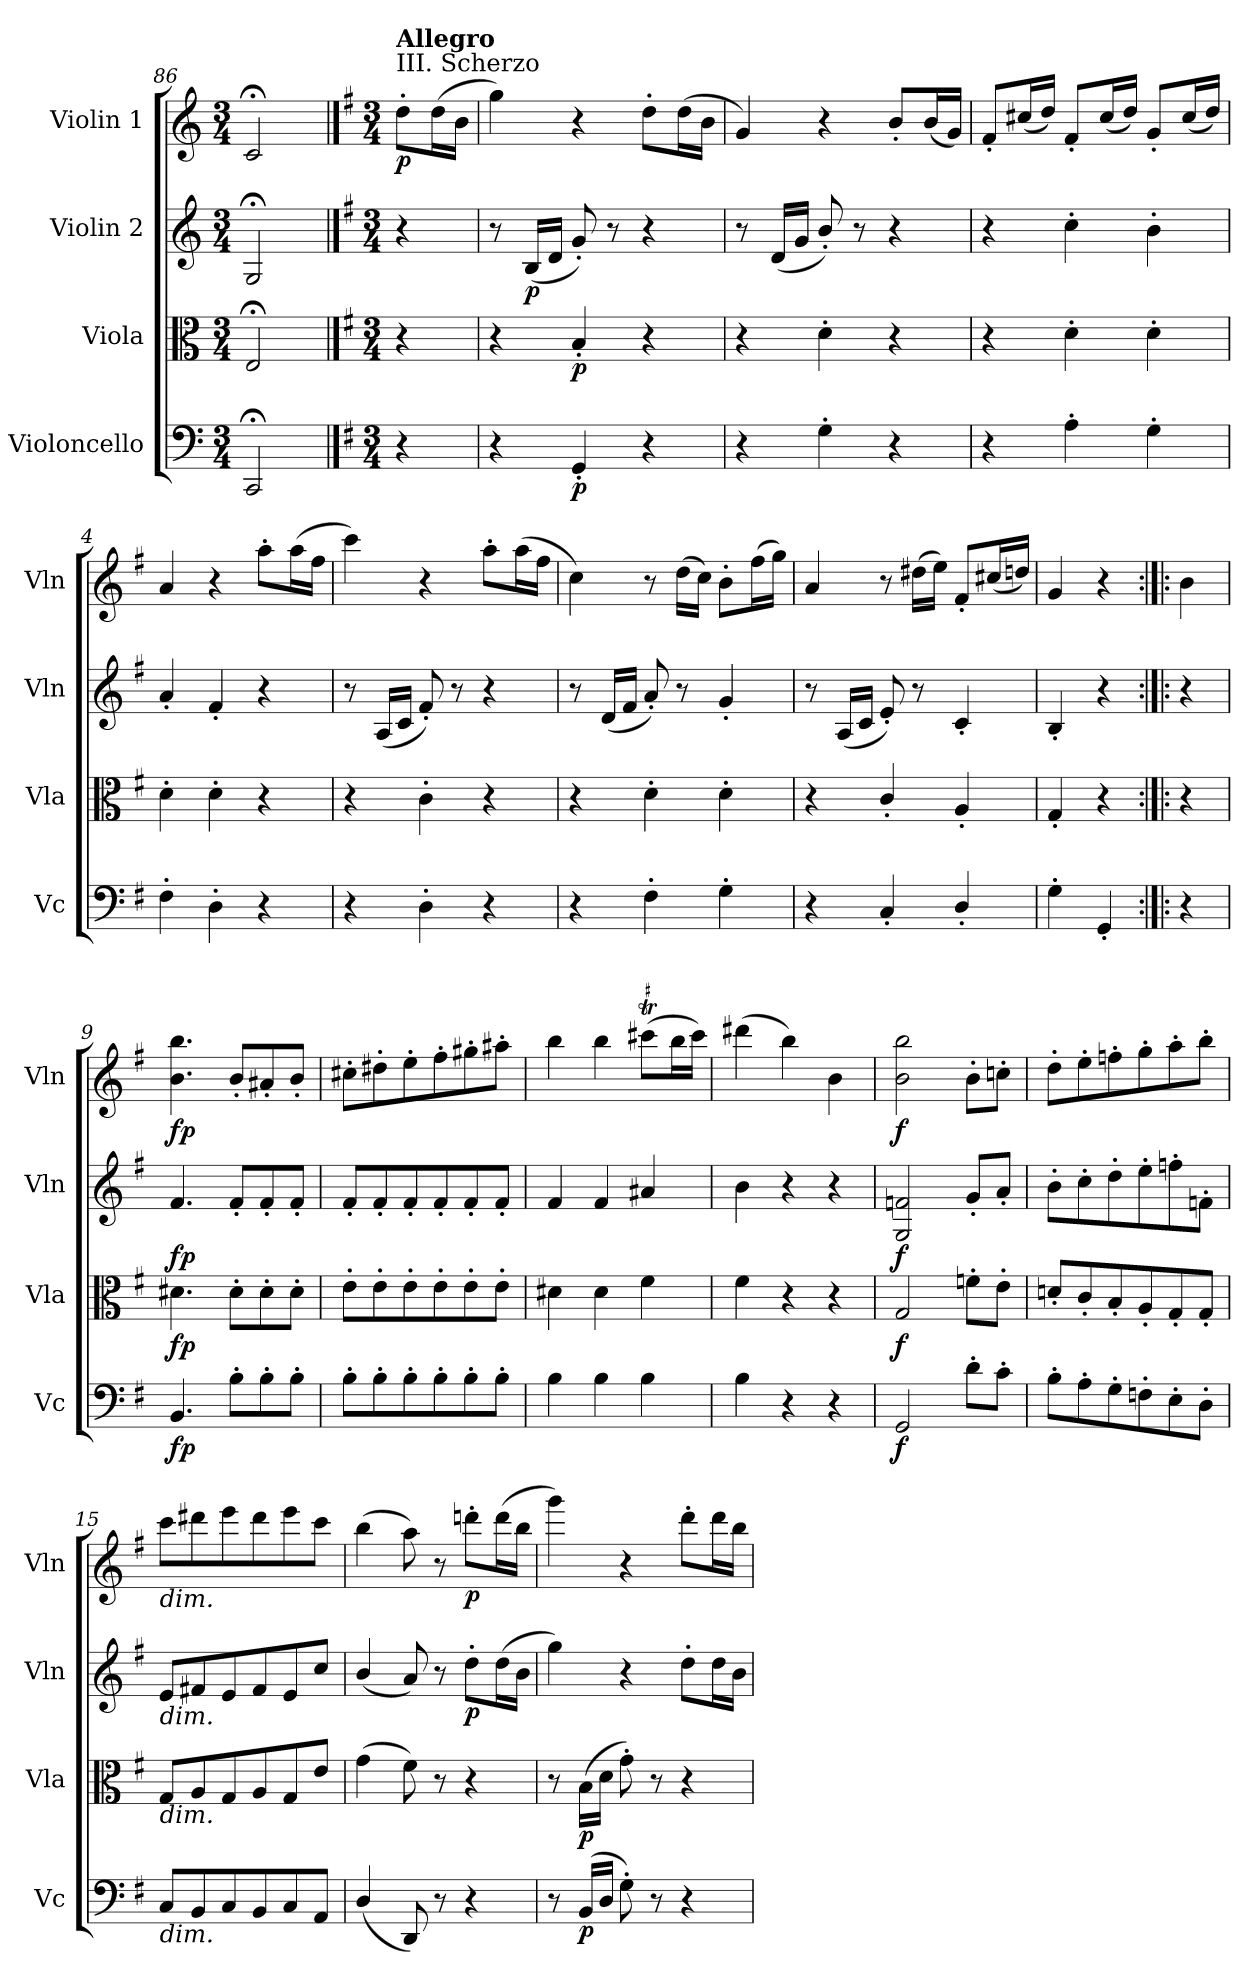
**kern	**dynam	**kern	**dynam	**kern	**dynam	**kern	**dynam
*part4	*part4	*part3	*part3	*part2	*part2	*part1	*part1
*staff4	*staff4	*staff3	*staff3	*staff2	*staff2	*staff1	*staff1
*I"Violoncello	*	*I"Viola	*	*I"Violin 2	*	*I"Violin 1	*
*I'Vc	*	*I'Vla	*	*I'Vln	*	*I'Vln	*
*clefF4	*	*clefC3	*	*clefG2	*	*clefG2	*
*k[]	*	*k[]	*	*k[]	*	*k[]	*
*M3/4	*	*M3/4	*	*M3/4	*	*M3/4	*
=86	=86	=86	=86	=86	=86	=86	=86
2CC;</	.	2E;</	.	2G;</	.	2c;</	.
!!LO:PB:g=z
==	==	==	==	==	==	==	==
*k[f#]	*	*k[f#]	*	*k[f#]	*	*k[f#]	*
*M3/4	*	*M3/4	*	*M3/4	*	*M3/4	*
!	!	!	!	!	!	!LO:TX:a:t=III. Scherzo	!
!	!	!	!	!	!	!LO:TX:a:B:t=Allegro	!
!	!	!	!	!	!	!	!LO:DY:b
4r	.	4r	.	4r	.	8dd'\L	p
.	.	.	.	.	.	(16dd\L	.
.	.	.	.	.	.	16b\JJ	.
=1	=1	=1	=1	=1	=1	=1	=1
4r	.	4r	.	8r	.	4gg\)	.
!	!	!	!	!	!LO:DY:b	!	!
.	.	.	.	(16B/LL	p	.	.
.	.	.	.	16d/JJ	.	.	.
!	!LO:DY:b	!	!LO:DY:b	!	!	!	!
4GG'/	p	4B'/	p	8g'/)	.	4r	.
.	.	.	.	8r	.	.	.
4r	.	4r	.	4r	.	8dd'\L	.
.	.	.	.	.	.	(16dd\L	.
.	.	.	.	.	.	16b\JJ	.
=2	=2	=2	=2	=2	=2	=2	=2
4r	.	4r	.	8r	.	4g/)	.
.	.	.	.	(16d/LL	.	.	.
.	.	.	.	16g/JJ	.	.	.
4G'\	.	4d'\	.	8b'/)	.	4r	.
.	.	.	.	8r	.	.	.
4r	.	4r	.	4r	.	8b'/L	.
.	.	.	.	.	.	(16b/L	.
.	.	.	.	.	.	16g/JJ)	.
=3	=3	=3	=3	=3	=3	=3	=3
4r	.	4r	.	4r	.	8f#'/L	.
.	.	.	.	.	.	(16cc#X/L	.
.	.	.	.	.	.	16dd/JJ)	.
4A'\	.	4d'\	.	4cc'\	.	8f#'/L	.
.	.	.	.	.	.	(16cc#/L	.
.	.	.	.	.	.	16dd/JJ)	.
4G'\	.	4d'\	.	4b'\	.	8g'/L	.
.	.	.	.	.	.	(16cc#/L	.
.	.	.	.	.	.	16dd/JJ)	.
=4	=4	=4	=4	=4	=4	=4	=4
4F#'\	.	4d'\	.	4a'/	.	4a/	.
4D'\	.	4d'\	.	4f#'/	.	4r	.
4r	.	4r	.	4r	.	8aa'\L	.
.	.	.	.	.	.	(16aa\L	.
.	.	.	.	.	.	16ff#\JJ	.
!!LO:LB:g=z
=5	=5	=5	=5	=5	=5	=5	=5
4r	.	4r	.	8r	.	4ccc\)	.
.	.	.	.	(16A/LL	.	.	.
.	.	.	.	16c/JJ	.	.	.
4D'\	.	4c'\	.	8f#'/)	.	4r	.
.	.	.	.	8r	.	.	.
4r	.	4r	.	4r	.	8aa'\L	.
.	.	.	.	.	.	(16aa\L	.
.	.	.	.	.	.	16ff#\JJ	.
=6	=6	=6	=6	=6	=6	=6	=6
4r	.	4r	.	8r	.	4cc\)	.
.	.	.	.	(16d/LL	.	.	.
.	.	.	.	16f#/JJ	.	.	.
4F#'\	.	4d'\	.	8a'/)	.	8r	.
.	.	.	.	8r	.	(16dd\LL	.
.	.	.	.	.	.	16cc\JJ)	.
4G'\	.	4d'\	.	4g'/	.	8b'\L	.
.	.	.	.	.	.	(16ff#\L	.
.	.	.	.	.	.	16gg\JJ)	.
=7	=7	=7	=7	=7	=7	=7	=7
4r	.	4r	.	8r	.	4a/	.
.	.	.	.	(16A/LL	.	.	.
.	.	.	.	16c/JJ	.	.	.
4C'/	.	4c'/	.	8e'/)	.	8r	.
.	.	.	.	8r	.	(16dd#X\LL	.
.	.	.	.	.	.	16ee\JJ)	.
4D'/	.	4A'/	.	4c'/	.	8f#'/L	.
.	.	.	.	.	.	(16cc#X/L	.
.	.	.	.	.	.	16ddn/JJ)	.
!!LO:LB:g=z
=8	=8	=8	=8	=8	=8	=8	=8
4G'\	.	4G'/	.	4B'/	.	4g/	.
4GG'/	.	4r	.	4r	.	4r	.
=8X1:|!|:	=8X1:|!|:	=8X1:|!|:	=8X1:|!|:	=8X1:|!|:	=8X1:|!|:	=8X1:|!|:	=8X1:|!|:
4r	.	4r	.	4r	.	4b\	.
=9	=9	=9	=9	=9	=9	=9	=9
!	!LO:DY:b	!	!LO:DY:b	!	!LO:DY:b	!	!LO:DY:b
4.BB/	fp	4.d#X\	fp	4.f#/	fp	4.b\ 4.bb\	fp
8B'\L	.	8d#'\L	.	8f#'/L	.	8b'/L	.
8B'\	.	8d#'\	.	8f#'/	.	8a#X'/	.
8B'\J	.	8d#'\J	.	8f#'/J	.	8b'/J	.
=10	=10	=10	=10	=10	=10	=10	=10
8B'\L	.	8e'\L	.	8f#'/L	.	8cc#X'\L	.
8B'\	.	8e'\	.	8f#'/	.	8dd#X'\	.
8B'\	.	8e'\	.	8f#'/	.	8ee'\	.
8B'\	.	8e'\	.	8f#'/	.	8ff#'\	.
8B'\	.	8e'\	.	8f#'/	.	8gg#X'\	.
8B'\J	.	8e'\J	.	8f#'/J	.	8aa#X'\J	.
=11	=11	=11	=11	=11	=11	=11	=11
4B\	.	4d#X\	.	4f#/	.	4bb\	.
4B\	.	4d#\	.	4f#/	.	4bb\	.
!	!	!	!	!	!	!LO:TR:acc=#	!
4B\	.	4f#\	.	4a#X/	.	(8ccc#XT\L	.
.	.	.	.	.	.	16bb\L	.
.	.	.	.	.	.	16ccc#\JJ)	.
=12	=12	=12	=12	=12	=12	=12	=12
4B\	.	4f#\	.	4b\	.	(4ddd#X\	.
4r	.	4r	.	4r	.	4bb\)	.
4r	.	4r	.	4r	.	4b\	.
=13	=13	=13	=13	=13	=13	=13	=13
!	!LO:DY:b	!	!LO:DY:b	!	!LO:DY:b	!	!LO:DY:b
2GG/	f	2G/	f	2G/ 2fn/	f	2b\ 2bb\	f
8d'\L	.	8fn'\L	.	8g'/L	.	8b'\L	.
8c'\J	.	8e'\J	.	8a'/J	.	8ccn'\J	.
=14	=14	=14	=14	=14	=14	=14	=14
8B'\L	.	8dn'/L	.	8b'\L	.	8dd'\L	.
8A'\	.	8c'/	.	8cc'\	.	8ee'\	.
8G'\	.	8B'/	.	8dd'\	.	8ffn'\	.
8Fn'\	.	8A'/	.	8ee'\	.	8gg'\	.
8E'\	.	8G'/	.	8ffn'\	.	8aa'\	.
8D'\J	.	8G'/J	.	8fn'\J	.	8bb'\J	.
=15	=15	=15	=15	=15	=15	=15	=15
!	!	!	!	!	!	!LO:TX:b:i:t=dim.	!
!	!	!	!	!LO:TX:b:i:t=dim.	!	!	!
!	!	!LO:TX:b:i:t=dim.	!	!	!	!	!
!LO:TX:b:i:t=dim.	!	!	!	!	!	!	!
8C/L	.	8G/L	.	8e/L	.	8ccc\L	.
8BB/	.	8A/	.	8f#X/	.	8ddd#X\	.
8C/	.	8G/	.	8e/	.	8eee\	.
8BB/	.	8A/	.	8f#/	.	8ddd#\	.
8C/	.	8G/	.	8e/	.	8eee\	.
8AA/J	.	8e/J	.	8cc/J	.	8ccc\J	.
!!LO:LB:g=z
=16	=16	=16	=16	=16	=16	=16	=16
(4D/	.	(4g\	.	(4b/	.	(4bb\	.
8DD/)	.	8f#\)	.	8a/)	.	8aa\)	.
8r	.	8r	.	8r	.	8r	.
!	!	!	!	!	!LO:DY:b	!	!LO:DY:b
4r	.	4r	.	8dd'\L	p	8dddn'\L	p
.	.	.	.	(16dd\L	.	(16ddd\L	.
.	.	.	.	16b\JJ	.	16bb\JJ	.
=17	=17	=17	=17	=17	=17	=17	=17
8r	.	8r	.	4gg\)	.	4ggg\)	.
!	!LO:DY:b	!	!LO:DY:b	!	!	!	!
(16BB/LL	p	(16B\LL	p	.	.	.	.
16D/JJ	.	16d\JJ	.	.	.	.	.
8G'\)	.	8g'\)	.	4r	.	4r	.
8r	.	8r	.	.	.	.	.
4r	.	4r	.	8dd'\L	.	8ddd'\L	.
.	.	.	.	16dd\L	.	16ddd\L	.
.	.	.	.	16b\JJ	.	16bb\JJ	.
=	=	=	=	=	=	=	=
*-	*-	*-	*-	*-	*-	*-	*-
